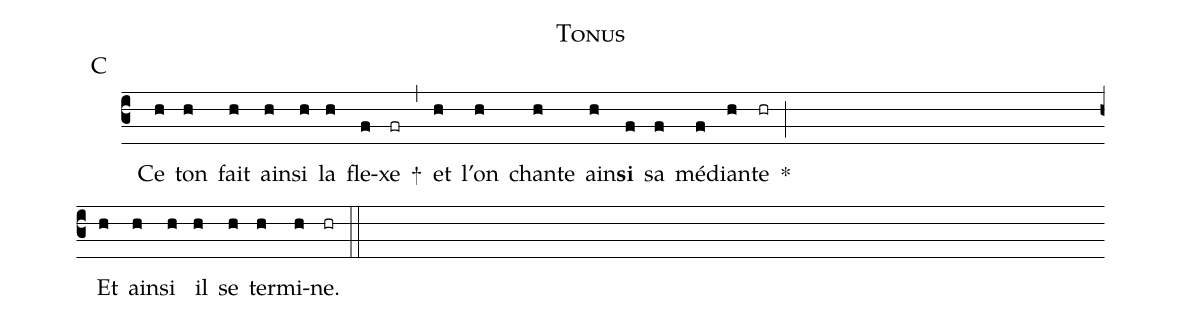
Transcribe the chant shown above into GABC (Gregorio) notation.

name:Tonus;
mode:C;
%%
(c3) ~() Ce(h) ton(h) fait(h) ain(h)si(h) la(h) fle(f)xe(fr) +(,)
et(h) l'on(h) chante(h) ain(h)<b>si</b>(f) sa(f) mé(f)dian(h)te(hr) *(;Z)
Et(h) ain(h)si(h) il(h) se(h) ter(h)mi(h)ne.(hr) (::)
